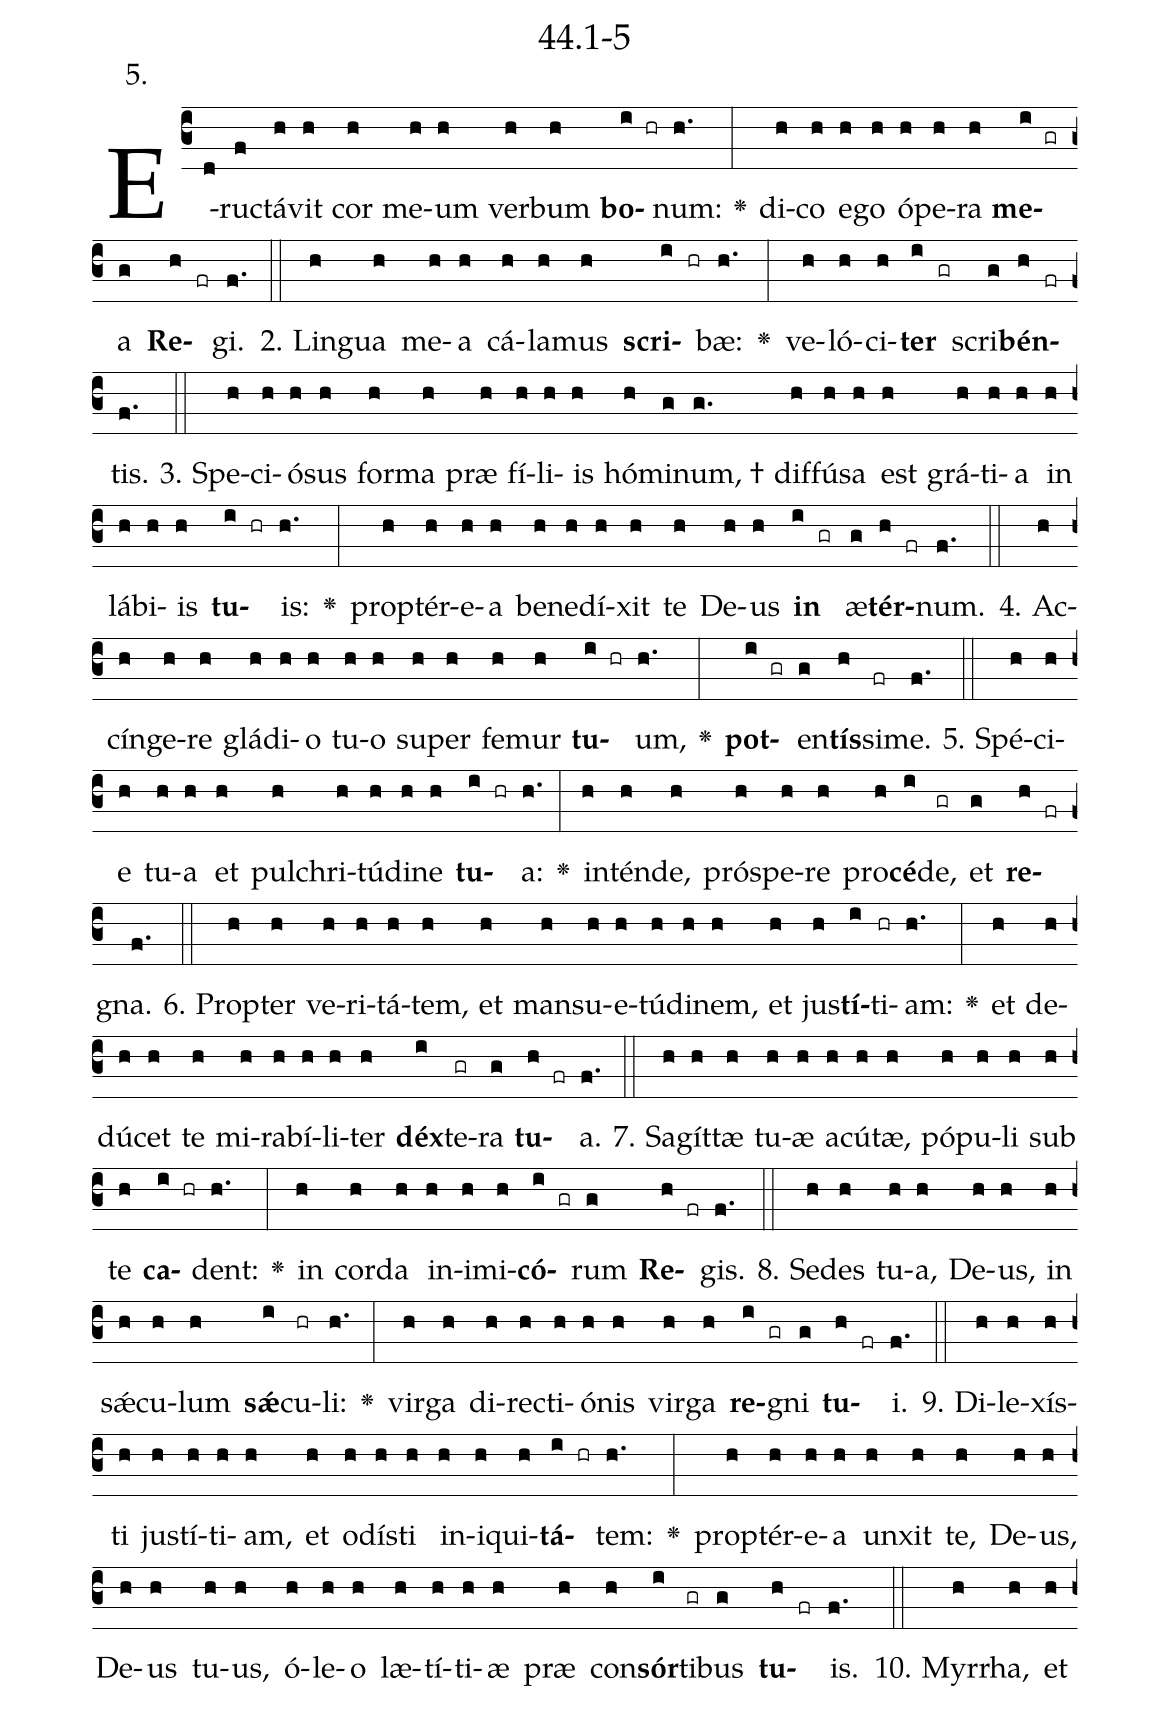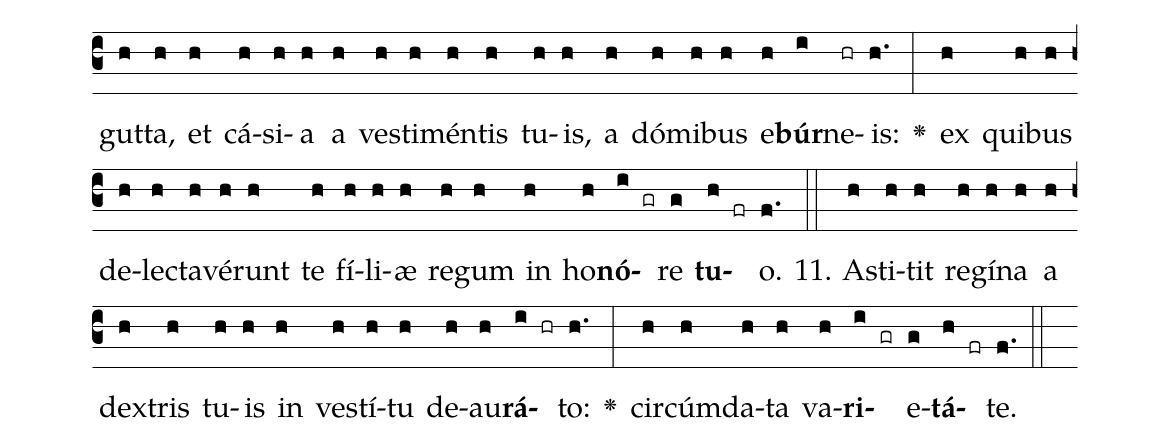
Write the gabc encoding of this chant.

name: 44.1-5;
annotation: 5.;
%%
(c3)E(d)ruc(f)tá(h)vit(h) cor(h) me(h)um(h) ver(h)bum(h) <b>bo</b>(i hr)num:(h.) <v>\greheightstar</v>(:) di(h)co(h) e(h)go(h) ó(h)pe(h)ra(h) <b>me</b>(i gr)a(g) <b>Re</b>(h fr)gi.(f.) (::)
2. Lin(h)gua(h) me(h)a(h) cá(h)la(h)mus(h) <b>scri</b>(i hr)bæ:(h.) <v>\greheightstar</v>(:) ve(h)ló(h)ci(h)<b>ter</b>(i gr) scri(g)<b>bén</b>(h fr)tis.(f.) (::)
3. Spe(h)ci(h)ó(h)sus(h) for(h)ma(h) præ(h) fí(h)li(h)is(h) hó(h)mi(g)num, †(g.) dif(h)fú(h)sa(h) est(h) grá(h)ti(h)a(h) in(h) lá(h)bi(h)is(h) <b>tu</b>(i hr)is:(h.) <v>\greheightstar</v>(:) prop(h)tér(h)e(h)a(h) be(h)ne(h)dí(h)xit(h) te(h) De(h)us(h) <b>in</b>(i gr) æ(g)<b>tér</b>(h fr)num.(f.) (::)
4. Ac(h)cín(h)ge(h)re(h) glá(h)di(h)o(h) tu(h)o(h) su(h)per(h) fe(h)mur(h) <b>tu</b>(i hr)um,(h.) <v>\greheightstar</v>(:) <b>pot</b>(i gr)en(g)<b>tís</b>(h)si(fr)me.(f.) (::)
5. Spé(h)ci(h)e(h) tu(h)a(h) et(h) pul(h)chri(h)tú(h)di(h)ne(h) <b>tu</b>(i hr)a:(h.) <v>\greheightstar</v>(:) in(h)tén(h)de,(h) pró(h)spe(h)re(h) pro(h)<b>cé</b>(i)de,(gr) et(g) <b>re</b>(h fr)gna.(f.) (::)
6. Prop(h)ter(h) ve(h)ri(h)tá(h)tem,(h) et(h) man(h)su(h)e(h)tú(h)di(h)nem,(h) et(h) jus(h)<b>tí</b>(i)ti(hr)am:(h.) <v>\greheightstar</v>(:) et(h) de(h)dú(h)cet(h) te(h) mi(h)ra(h)bí(h)li(h)ter(h) <b>déx</b>(i)te(gr)ra(g) <b>tu</b>(h fr)a.(f.) (::)
7. Sa(h)gít(h)tæ(h) tu(h)æ(h) a(h)cú(h)tæ,(h) pó(h)pu(h)li(h) sub(h) te(h) <b>ca</b>(i hr)dent:(h.) <v>\greheightstar</v>(:) in(h) cor(h)da(h) in(h)i(h)mi(h)<b>có</b>(i gr)rum(g) <b>Re</b>(h fr)gis.(f.) (::)
8. Se(h)des(h) tu(h)a,(h) De(h)us,(h) in(h) sǽ(h)cu(h)lum(h) <b>sǽ</b>(i)cu(hr)li:(h.) <v>\greheightstar</v>(:) vir(h)ga(h) di(h)rec(h)ti(h)ó(h)nis(h) vir(h)ga(h) <b>re</b>(i gr)gni(g) <b>tu</b>(h fr)i.(f.) (::)
9. Di(h)le(h)xís(h)ti(h) jus(h)tí(h)ti(h)am,(h) et(h) o(h)dís(h)ti(h) in(h)i(h)qui(h)<b>tá</b>(i hr)tem:(h.) <v>\greheightstar</v>(:) prop(h)tér(h)e(h)a(h) un(h)xit(h) te,(h) De(h)us,(h) De(h)us(h) tu(h)us,(h) ó(h)le(h)o(h) læ(h)tí(h)ti(h)æ(h) præ(h) con(h)<b>sór</b>(i)ti(gr)bus(g) <b>tu</b>(h fr)is.(f.) (::)
10. Myr(h)rha,(h) et(h) gut(h)ta,(h) et(h) cá(h)si(h)a(h) a(h) ves(h)ti(h)mén(h)tis(h) tu(h)is,(h) a(h) dó(h)mi(h)bus(h) e(h)<b>búr</b>(i)ne(hr)is:(h.) <v>\greheightstar</v>(:) ex(h) qui(h)bus(h) de(h)lec(h)ta(h)vé(h)runt(h) te(h) fí(h)li(h)æ(h) re(h)gum(h) in(h) ho(h)<b>nó</b>(i gr)re(g) <b>tu</b>(h fr)o.(f.) (::)
11. A(h)sti(h)tit(h) re(h)gí(h)na(h) a(h) dex(h)tris(h) tu(h)is(h) in(h) ves(h)tí(h)tu(h) de(h)au(h)<b>rá</b>(i hr)to:(h.) <v>\greheightstar</v>(:) cir(h)cúm(h)da(h)ta(h) va(h)<b>ri</b>(i gr)e(g)<b>tá</b>(h fr)te.(f.) (::)
